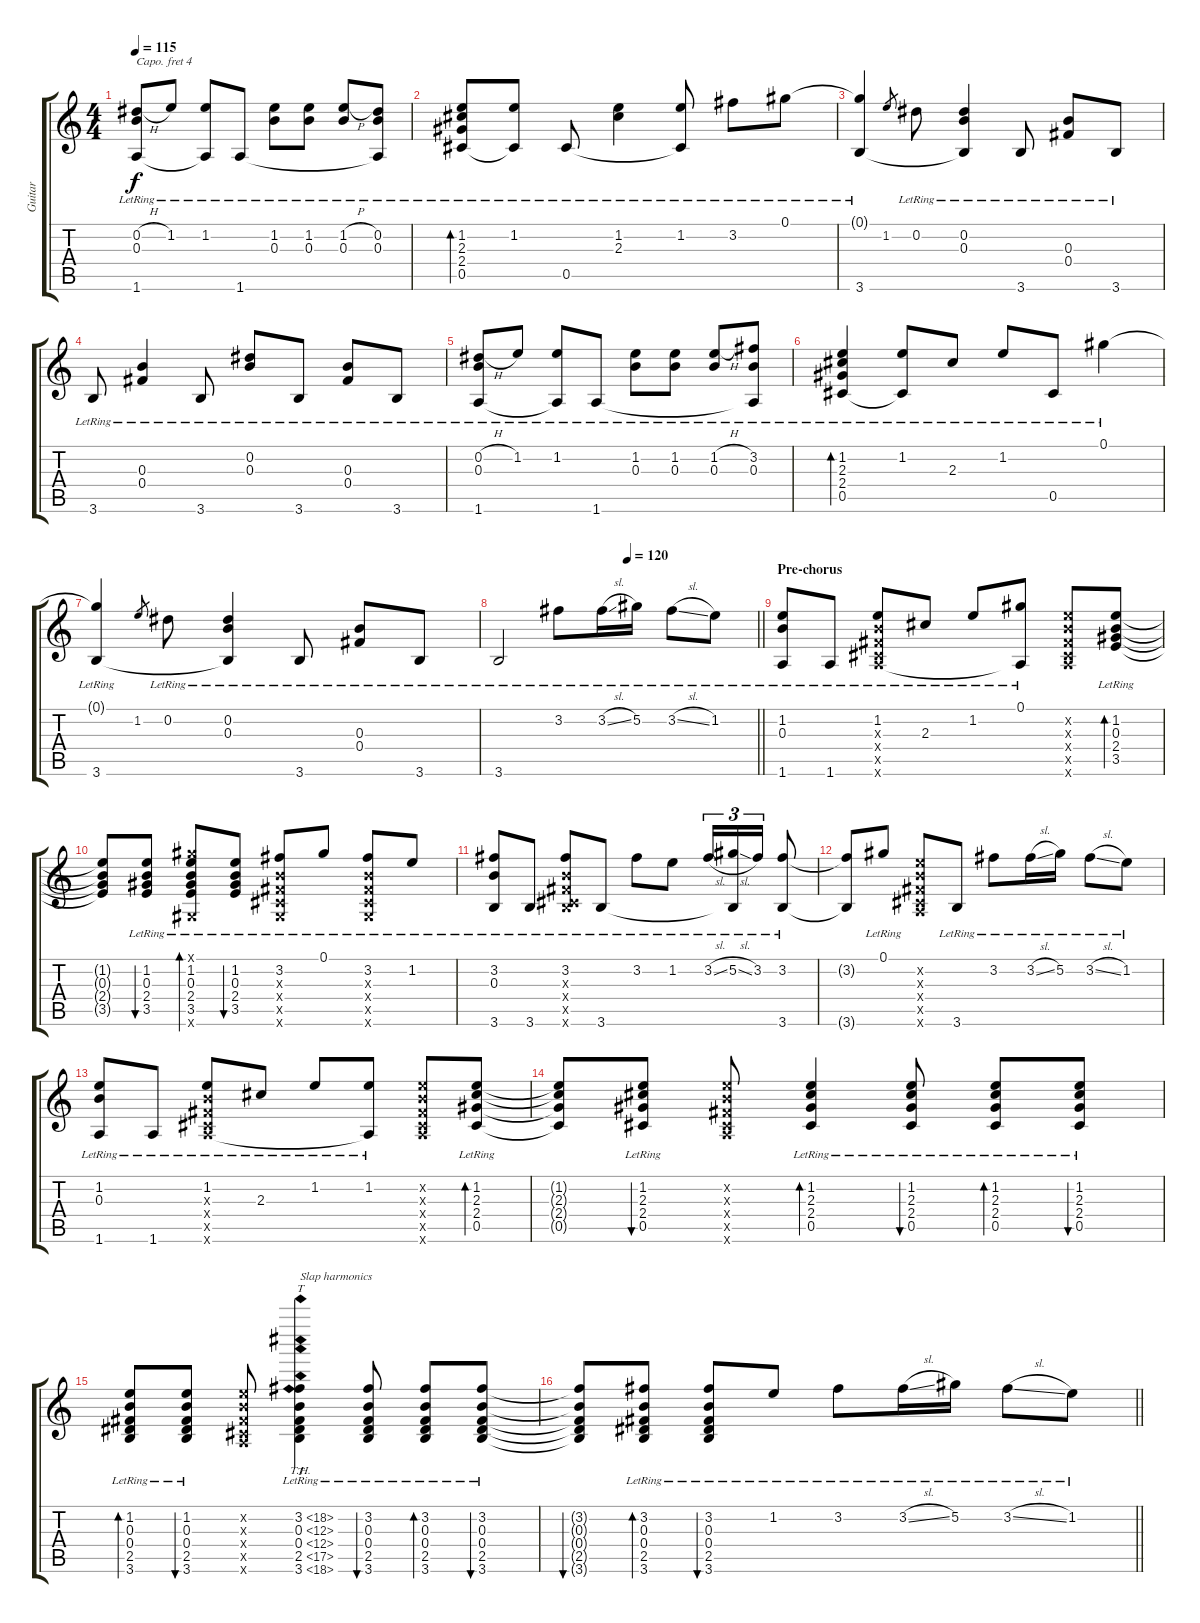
\track ("Guitar" "Guitar") {instrument acousticguitarsteel}
\staff {score tabs}
\capo 4
\tuning (E4 B3 G3 D3 A2 E2) {hide}
\ts (4 4)
\tempo 115
\clef g2
\ks c
(0.2{h lr} 0.3{lr} 1.6{lr}).8{dy f} 1.2{lr}.8 (1.2{lr} 1.6{t}).8 1.6{lr}.8 (1.2{lr} 0.3{lr}).8 (1.2{lr} 0.3{lr}).8 (1.2{h lr} 0.3{lr}).8 (0.2{lr} 0.3{lr} 1.6{t}).8 |
(1.2{lr} 2.3{lr} 2.4{lr} 0.5{lr}).8{bd 60} (1.2{lr} 0.5{t}).8 0.5{lr}.8 (1.2{lr} 2.3{lr}).4 (1.2{lr} 0.5{t}).8 3.2{lr}.8 0.1{lr}.8 |
(0.1{t} 3.6{lr}).4 1.2.8{gr} 0.2{lr}.8 (0.2{lr} 0.3{lr} 3.6{t}).4 3.6{lr}.8 (0.3{lr} 0.4{lr}).8 3.6{lr}.8 |
3.6{lr}.8 (0.3{lr} 0.4{lr}).4 3.6{lr}.8 (0.2{lr} 0.3{lr}).8 3.6{lr}.8 (0.3{lr} 0.4{lr}).8 3.6{lr}.8 |
(0.2{h lr} 0.3{lr} 1.6{lr}).8 1.2{lr}.8 (1.2{lr} 1.6{t}).8 1.6{lr}.8 (1.2{lr} 0.3{lr}).8 (1.2{lr} 0.3{lr}).8 (1.2{h lr} 0.3{lr}).8 (3.2{lr} 0.3{lr} 1.6{t}).8 |
(1.2{lr} 2.3{lr} 2.4{lr} 0.5{lr}).4{bd 60} (1.2{lr} 0.5{t}).8 2.3{lr}.8 1.2{lr}.8 0.5{lr}.8 0.1{lr}.4 |
(0.1{t} 3.6{lr}).4 1.2.8{gr} 0.2{lr}.8 (0.2{lr} 0.3{lr} 3.6{t}).4 3.6{lr}.8 (0.3{lr} 0.4{lr}).8 3.6{lr}.8 |
\tempo (120 0.5)
\barLineRight lightlight
3.6{lr}.2 3.2{lr}.8 3.2{sl lr}.16 5.2{lr}.16 3.2{sl lr}.8 1.2{lr}.8 |
\section ("" "Pre-chorus")
(1.2{lr} 0.3{lr} 1.6{lr}).8 1.6{lr}.8 (1.2{lr} 0.3{x} 0.4{x} 0.5{x} 1.6{x}).8 2.3{lr}.8 1.2{lr}.8 (0.1{lr} 1.6{t}).8 (1.2{x} 0.3{x} 0.4{x} 0.5{x} 1.6{x}).8 (1.2{lr} 0.3{lr} 2.4{lr} 3.5{lr}).8{bd 60} |
(1.2{t} 0.3{t} 2.4{t} 3.5{t}).8 (1.2{lr} 0.3{lr} 2.4{lr} 3.5{lr}).8{bu 60} (0.1{x} 1.2{lr} 0.3{lr} 2.4{lr} 3.5{lr} 0.6{x}).8{bd 60} (1.2{lr} 0.3{lr} 2.4{lr} 3.5{lr}).8{bu 60} (3.2{lr} 0.3{x} 0.4{x} 0.5{x} 0.6{x}).8 0.1{lr}.8 (3.2{lr} 0.3{x} 0.4{x} 0.5{x} 0.6{x}).8 1.2{lr}.8 |
(3.2{lr} 0.3{lr} 3.6{lr}).8 3.6{lr}.8 (3.2{lr} 0.3{x} 0.4{x} 0.5{x} 3.6{x}).8 3.6{lr}.8 3.2{lr}.8 1.2{lr}.8 3.2{sl lr}.16{tu (3 2)} (5.2{sl lr} 3.6{t}).16{tu (3 2)} 3.2{lr}.16{tu (3 2)} (3.2{lr} 3.6{lr}).8 |
(3.2{t} 3.6{t}).8 0.1{lr}.8 (1.2{x} 0.3{x} 0.4{x} 0.5{x} 1.6{x}).8 3.6{lr}.8 3.2{lr}.8 3.2{sl lr}.16 5.2{lr}.16 3.2{sl lr}.8 1.2{lr}.8 |
(1.2{lr} 0.3{lr} 1.6{lr}).8 1.6{lr}.8 (1.2{lr} 0.3{x} 0.4{x} 0.5{x} 1.6{x}).8 2.3{lr}.8 1.2{lr}.8 (1.2{lr} 1.6{t}).8 (1.2{x} 0.3{x} 0.4{x} 0.5{x} 1.6{x}).8 (1.2{lr} 2.3{lr} 2.4{lr} 0.5{lr}).8{bd 60} |
(1.2{t} 2.3{t} 2.4{t} 0.5{t}).8 (1.2{lr} 2.3{lr} 2.4{lr} 0.5{lr}).8{bu 60} (1.2{x} 0.3{x} 0.4{x} 0.5{x} 1.6{x}).8 (1.2{lr} 2.3{lr} 2.4{lr} 0.5{lr}).4{bd 60} (1.2{lr} 2.3{lr} 2.4{lr} 0.5{lr}).8{bu 60} (1.2{lr} 2.3{lr} 2.4{lr} 0.5{lr}).8{bd 60} (1.2{lr} 2.3{lr} 2.4{lr} 0.5{lr}).8{bu 60} |
(1.2{lr} 0.3{lr} 0.4{lr} 2.5{lr} 3.6{lr}).8{bd 60} (1.2{lr} 0.3{lr} 0.4{lr} 2.5{lr} 3.6{lr}).8{bu 60} (1.2{x} 0.3{x} 0.4{x} 0.5{x} 1.6{x}).8 (3.2{th 15 lr} 0.3{th 12 lr} 0.4{th 12 lr} 2.5{th 15 lr} 3.6{th 15 lr}).4{tt txt "Slap harmonics"} (3.2{lr} 0.3{lr} 0.4{lr} 2.5{lr} 3.6{lr}).8{bu 60} (3.2{lr} 0.3{lr} 0.4{lr} 2.5{lr} 3.6{lr}).8{bd 60} (3.2{lr} 0.3{lr} 0.4{lr} 2.5{lr} 3.6{lr}).8{bu 60} |
\barLineRight lightlight
(3.2{t} 0.3{t} 0.4{t} 2.5{t} 3.6{t}).8{bu 60} (3.2{lr} 0.3{lr} 0.4{lr} 2.5{lr} 3.6{lr}).8{bd 60} (3.2{lr} 0.3{lr} 0.4{lr} 2.5{lr} 3.6{lr}).8{bu 60} 1.2{lr}.8 3.2{lr}.8 3.2{sl lr}.16 5.2{lr}.16 3.2{sl lr}.8 1.2{lr}.8
